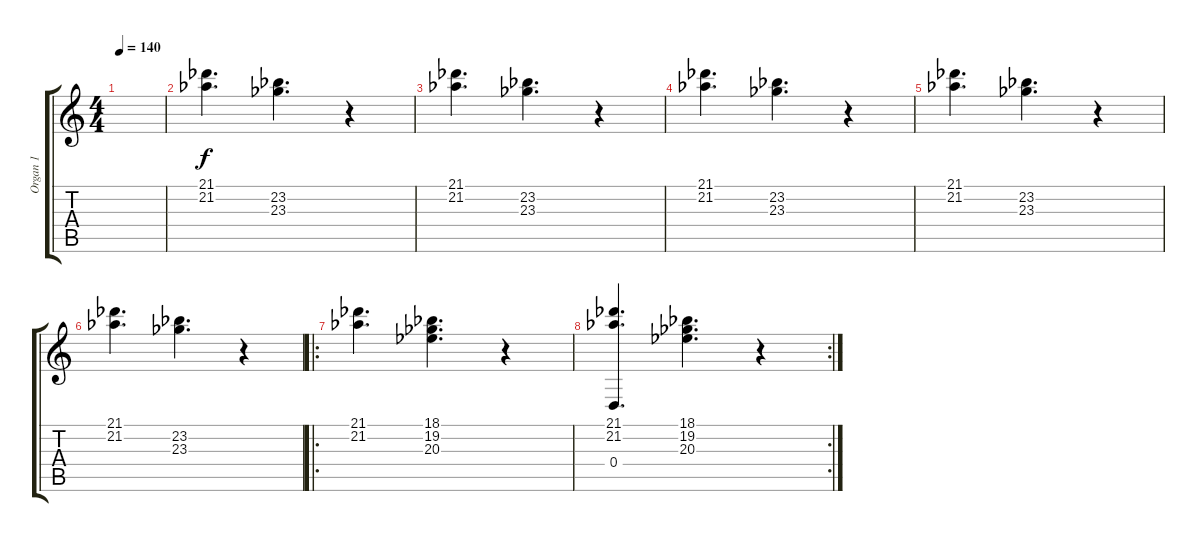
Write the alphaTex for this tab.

\track ("Organ 1" "Organ 1") {instrument percussiveorgan}
\staff {score tabs}
\tuning (E4 B3 G3 D3 A2 E2) {hide}
\ts (4 4)
\tempo 140
\clef g2
\ks c
|
(21.1{acc b} 21.2{acc b}).4{d} (23.2{acc b} 23.3{acc b}).4{d} r.4 |
(21.1{acc b} 21.2{acc b}).4{d} (23.2{acc b} 23.3{acc b}).4{d} r.4 |
(21.1{acc b} 21.2{acc b}).4{d} (23.2{acc b} 23.3{acc b}).4{d} r.4 |
(21.1{acc b} 21.2{acc b}).4{d} (23.2{acc b} 23.3{acc b}).4{d} r.4 |
(21.1{acc b} 21.2{acc b}).4{d} (23.2{acc b} 23.3{acc b}).4{d} r.4 |
\ro
(21.1{acc b} 21.2{acc b}).4{d} (18.1{acc b} 19.2{acc b} 20.3{acc b}).4{d} r.4 |
\rc 2
(21.1{acc b} 21.2{acc b} 0.4).4{d} (18.1{acc b} 19.2{acc b} 20.3{acc b}).4{d} r.4
